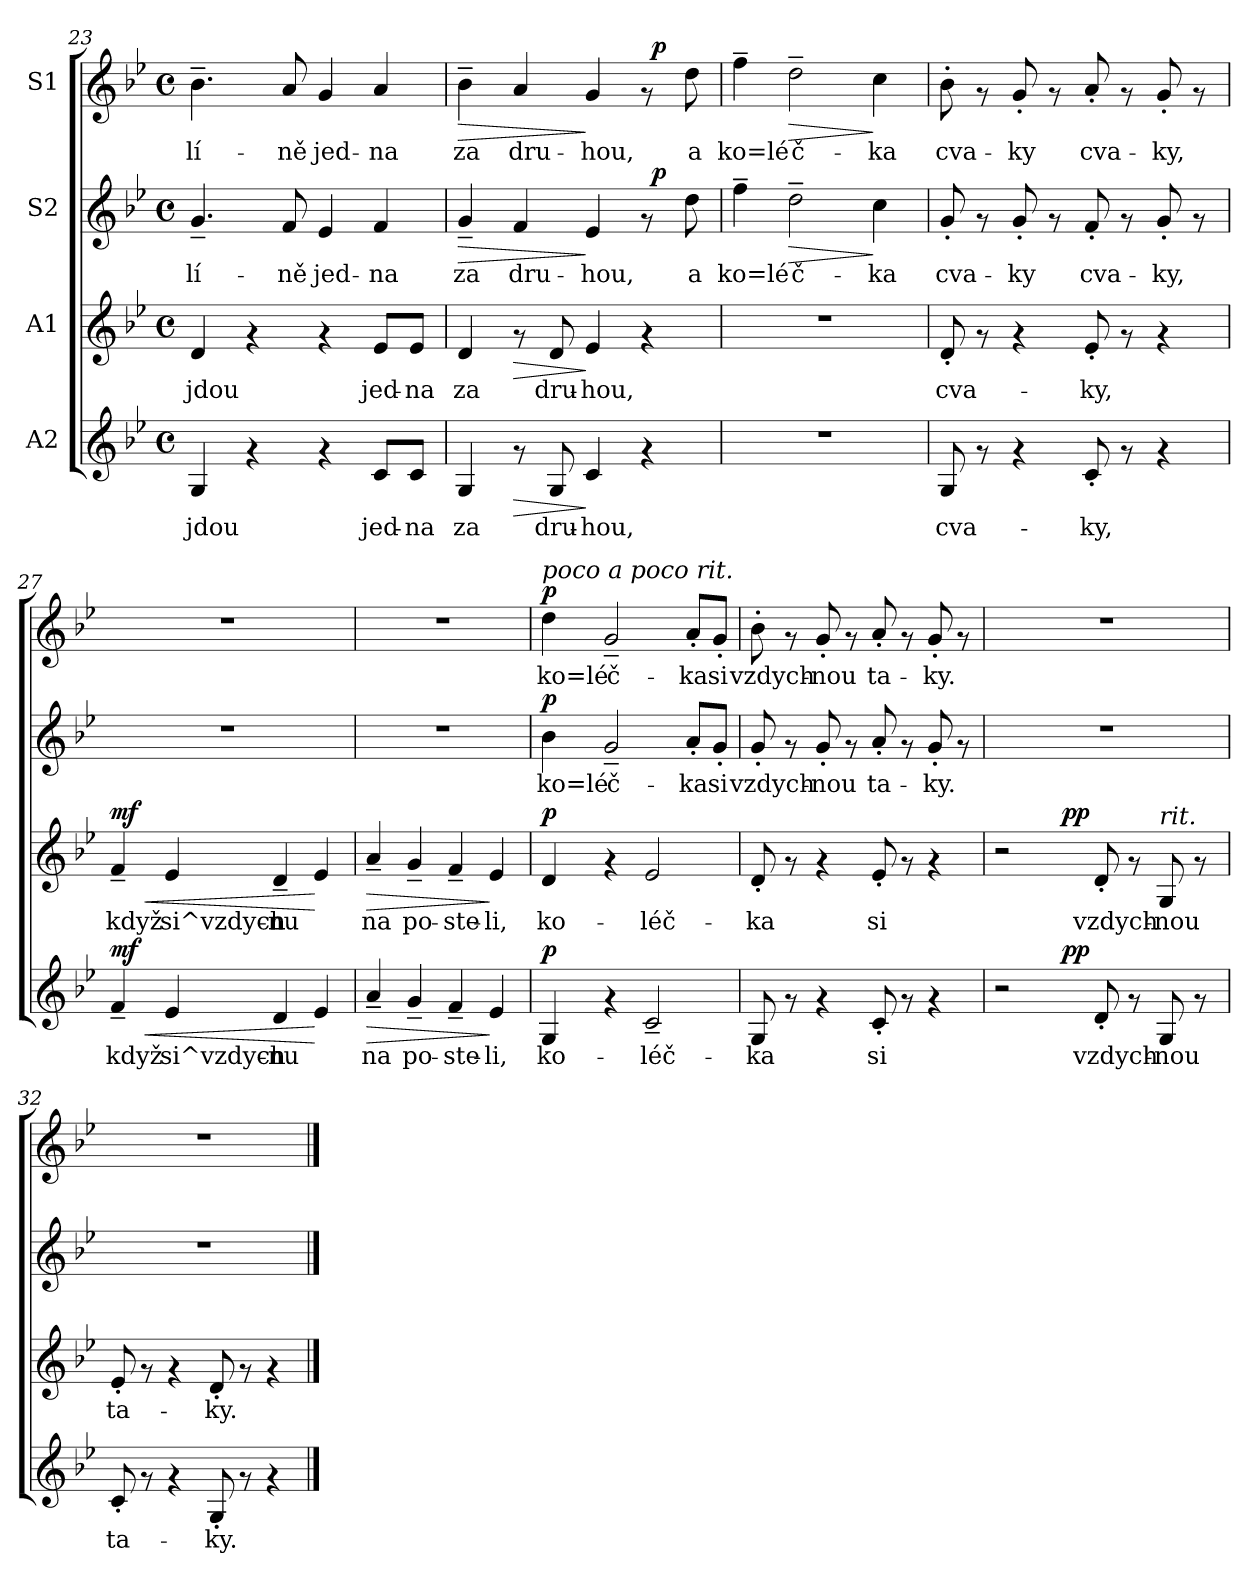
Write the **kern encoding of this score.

**kern	**text	**dynam	**kern	**text	**dynam	**kern	**text	**dynam	**kern	**text	**dynam
*part4	*part4	*part4	*part3	*part3	*part3	*part2	*part2	*part2	*part1	*part1	*part1
*staff4	*staff4	*staff4	*staff3	*staff3	*staff3	*staff2	*staff2	*staff2	*staff1	*staff1	*staff1
*I"A2	*	*	*I"A1	*	*	*I"S2	*	*	*I"S1	*	*
*clefG2	*	*	*clefG2	*	*	*clefG2	*	*	*clefG2	*	*
*k[b-e-]	*	*	*k[b-e-]	*	*	*k[b-e-]	*	*	*k[b-e-]	*	*
*B-:	*	*	*B-:	*	*	*B-:	*	*	*B-:	*	*
*M4/4	*	*	*M4/4	*	*	*M4/4	*	*	*M4/4	*	*
*met(c)	*	*	*met(c)	*	*	*met(c)	*	*	*met(c)	*	*
=23	=23	=23	=23	=23	=23	=23	=23	=23	=23	=23	=23
!	!LO:LY:b:cj	!	!	!LO:LY:b:cj	!	!	!LO:LY:b:cj	!	!	!LO:LY:b:cj	!
4G/	jdou	.	4d/	jdou	.	4.g~</	lí-	.	4.b-~>\	lí-	.
4rf	.	.	4rf	.	.	.	.	.	.	.	.
!	!	!	!	!	!	!	!LO:LY:b:cj	!	!	!LO:LY:b:cj	!
.	.	.	.	.	.	8f/	-ně	.	8a/	-ně	.
!	!	!	!	!	!	!	!LO:LY:b:cj	!	!	!LO:LY:b:cj	!
4rf	.	.	4rf	.	.	4e-/	jed-	.	4g/	jed-	.
!	!LO:LY:b:cj	!	!	!LO:LY:b:cj	!	!	!LO:LY:b:cj	!	!	!LO:LY:b:cj	!
8c/L	jed-	.	8e-/L	jed-	.	4f/	-na	.	4a/	-na	.
!	!LO:LY:b:cj	!	!	!LO:LY:b:cj	!	!	!	!	!	!	!
8c/J	-na	.	8e-/J	-na	.	.	.	.	.	.	.
=24	=24	=24	=24	=24	=24	=24	=24	=24	=24	=24	=24
!	!LO:LY:b:cj	!	!	!LO:LY:b:cj	!	!	!LO:LY:b:cj	!LO:HP:b	!	!LO:LY:b:cj	!LO:HP:b
*	*	*	*	*	*	*^	*	*	*^	*	*
4G/	za	.	4d/	za	.	4g~</	2ryy	za	>	4b-~>\	2ryy	za	>
!	!	!LO:HP:b	!	!	!LO:HP:b	!	!	!LO:LY:b:cj	!	!	!	!LO:LY:b:cj	!
8rf	.	>	8rf	.	>	4f/	.	dru-	.	4a/	.	dru-	.
!	!LO:LY:b:cj	!	!	!LO:LY:b:cj	!	!	!	!	!	!	!	!	!
8G/	dru-	.	8d/	dru-	.	.	.	.	.	.	.	.	.
!	!LO:LY:b:cj	!	!	!LO:LY:b:cj	!	!	!	!LO:LY:b:cj	!	!	!	!LO:LY:b:cj	!
4c/	-hou,	]	4e-/	-hou,	]	4e-/	4ryy	-hou,	]	4g/	4ryy	-hou,	]
4rf	.	.	4rf	.	.	8rf	64ryy	.	.	8rf	64ryy	.	.
!	!	!	!	!	!	!	!	!	!LO:DY:a	!	!	!	!LO:DY:a
.	.	.	.	.	.	.	8...ryy	.	p	.	8...ryy	.	p
!	!	!	!	!	!	!	!	!LO:LY:b:cj	!	!	!	!LO:LY:b:cj	!
.	.	.	.	.	.	8dd\	.	a	.	8dd\	.	a	.
=25	=25	=25	=25	=25	=25	=25	=25	=25	=25	=25	=25	=25	=25
!	!	!	!	!	!	!	!	!LO:LY:b:cj	!	!	!	!LO:LY:b:cj	!
*	*	*	*	*	*	*v	*v	*	*	*	*	*	*
*	*	*	*	*	*	*	*	*	*v	*v	*	*
1r	.	.	1r	.	.	4ff~>\	ko=lé	.	4ff~>\	ko=lé	.
!	!	!	!	!	!	!	!LO:LY:b:cj	!LO:HP:b	!	!LO:LY:b:cj	!LO:HP:b
.	.	.	.	.	.	2dd~>\	č-	>	2dd~>\	č-	>
!	!	!	!	!	!	!	!LO:LY:b:cj	!	!	!LO:LY:b:cj	!
.	.	.	.	.	.	4cc\	-ka	]	4cc\	-ka	]
=26	=26	=26	=26	=26	=26	=26	=26	=26	=26	=26	=26
!	!LO:LY:b:cj	!	!	!LO:LY:b:cj	!	!	!LO:LY:b:cj	!	!	!LO:LY:b:cj	!
8G/	cva-	.	8d'>/	cva-	.	8g'>/	cva-	.	8b-'>\	cva-	.
8rf	.	.	8rf	.	.	8rf	.	.	8rf	.	.
!	!	!	!	!	!	!	!LO:LY:b:cj	!	!	!LO:LY:b:cj	!
4rf	.	.	4rf	.	.	8g'>/	-ky	.	8g'>/	-ky	.
.	.	.	.	.	.	8rf	.	.	8rf	.	.
!	!LO:LY:b:cj	!	!	!LO:LY:b:cj	!	!	!LO:LY:b:cj	!	!	!LO:LY:b:cj	!
8c'>/	-ky,	.	8e-'>/	-ky,	.	8f'>/	cva-	.	8a'>/	cva-	.
8rf	.	.	8rf	.	.	8rf	.	.	8rf	.	.
!	!	!	!	!	!	!	!LO:LY:b:cj	!	!	!LO:LY:b:cj	!
4rf	.	.	4rf	.	.	8g'>/	-ky,	.	8g'>/	-ky,	.
.	.	.	.	.	.	8rf	.	.	8rf	.	.
!!LO:LB:g=z
=27	=27	=27	=27	=27	=27	=27	=27	=27	=27	=27	=27
!	!LO:LY:b:cj	!LO:HP:b	!	!LO:LY:b:cj	!LO:HP:b	!	!	!	!	!	!
!	!	!LO:DY:n=1:a	!	!	!LO:DY:n=1:a	!	!	!	!	!	!
4f~</	když	< mf	4f~</	když	< mf	1r	.	.	1r	.	.
!	!LO:LY:b:cj	!	!	!LO:LY:b:cj	!	!	!	!	!	!	!
4e-/	si^vzdych-	.	4e-/	si^vzdych-	.	.	.	.	.	.	.
!	!LO:LY:b:cj	!	!	!LO:LY:b:cj	!	!	!	!	!	!	!
4d/	-nu	.	4d~</	-nu	.	.	.	.	.	.	.
!	!LO:LY:b:cj	!	!	!LO:LY:b:cj	!	!	!	!	!	!	!
4e-/	.	[	4e-/	.	[	.	.	.	.	.	.
=28	=28	=28	=28	=28	=28	=28	=28	=28	=28	=28	=28
!	!LO:LY:b:cj	!LO:HP:b	!	!LO:LY:b:cj	!LO:HP:b	!	!	!	!	!	!
4a~</	na	>	4a~</	na	>	1r	.	.	1r	.	.
!	!LO:LY:b:cj	!	!	!LO:LY:b:cj	!	!	!	!	!	!	!
4g~</	po-	.	4g~</	po-	.	.	.	.	.	.	.
!	!LO:LY:b:cj	!	!	!LO:LY:b:cj	!	!	!	!	!	!	!
4f~</	-ste-	.	4f~</	-ste-	.	.	.	.	.	.	.
!	!LO:LY:b:cj	!	!	!LO:LY:b:cj	!	!	!	!	!	!	!
4e-/	-li,	]	4e-/	-li,	]	.	.	.	.	.	.
=29	=29	=29	=29	=29	=29	=29	=29	=29	=29	=29	=29
!	!	!	!	!	!	!	!	!	!LO:TX:a:i:t=poco a poco rit.	!	!
!	!LO:LY:b:cj	!LO:DY:a	!	!LO:LY:b:cj	!LO:DY:a	!	!LO:LY:b:cj	!LO:DY:a	!	!LO:LY:b:cj	!LO:DY:a
4G/	ko-	p	4d/	ko-	p	4b-\	ko=lé	p	4dd\	ko=lé	p
!	!	!	!	!	!	!	!LO:LY:b:cj	!	!	!LO:LY:b:cj	!
4rf	.	.	4rf	.	.	2g~</	č-	.	2g~</	č-	.
!	!LO:LY:b:cj	!	!	!LO:LY:b:cj	!	!	!	!	!	!	!
2c~</	-léč-	.	2e-/	-léč-	.	.	.	.	.	.	.
!	!	!	!	!	!	!	!LO:LY:b:cj	!	!	!LO:LY:b:cj	!
.	.	.	.	.	.	8a'>/L	-ka	.	8a'>/L	-ka	.
!	!	!	!	!	!	!	!LO:LY:b:cj	!	!	!LO:LY:b:cj	!
.	.	.	.	.	.	8g'>/J	si	.	8g'>/J	si	.
=30	=30	=30	=30	=30	=30	=30	=30	=30	=30	=30	=30
!	!LO:LY:b:cj	!	!	!LO:LY:b:cj	!	!	!LO:LY:b:cj	!	!	!LO:LY:b:cj	!
8G/	-ka	.	8d'>/	-ka	.	8g'>/	vzdych-	.	8b-'>\	vzdych-	.
8rf	.	.	8rf	.	.	8rf	.	.	8rf	.	.
!	!	!	!	!	!	!	!LO:LY:b:cj	!	!	!LO:LY:b:cj	!
4rf	.	.	4rf	.	.	8g'>/	-nou	.	8g'>/	-nou	.
.	.	.	.	.	.	8rf	.	.	8rf	.	.
!	!LO:LY:b:cj	!	!	!LO:LY:b:cj	!	!	!LO:LY:b:cj	!	!	!LO:LY:b:cj	!
8c'>/	si	.	8e-'>/	si	.	8a'>/	ta-	.	8a'>/	ta-	.
8rf	.	.	8rf	.	.	8rf	.	.	8rf	.	.
!	!	!	!	!	!	!	!LO:LY:b:cj	!	!	!LO:LY:b:cj	!
4rf	.	.	4rf	.	.	8g'>/	-ky.	.	8g'>/	-ky.	.
.	.	.	.	.	.	8rf	.	.	8rf	.	.
=31	=31	=31	=31	=31	=31	=31	=31	=31	=31	=31	=31
*^	*	*	*^	*	*	*	*	*	*	*	*
2r	4ryy	.	.	2r	4ryy	.	.	1r	.	.	1r	.	.
.	16ryy	.	.	.	16ryy	.	.	.	.	.	.	.	.
.	64ryy	.	.	.	64ryy	.	.	.	.	.	.	.	.
!	!	!	!LO:DY:a	!	!	!	!LO:DY:a	!	!	!	!	!	!
.	2ryy	.	pp	.	2ryy	.	pp	.	.	.	.	.	.
!	!	!LO:LY:b:cj	!	!	!	!LO:LY:b:cj	!	!	!	!	!	!	!
8d'>/	.	vzdych-	.	8d'>/	.	vzdych-	.	.	.	.	.	.	.
8rf	.	.	.	8rf	.	.	.	.	.	.	.	.	.
!	!	!	!	!LO:TX:a:i:t=rit.	!	!	!	!	!	!	!	!	!
!	!	!LO:LY:b:cj	!	!	!	!LO:LY:b:cj	!	!	!	!	!	!	!
8G/	.	-nou	.	8G/	.	-nou	.	.	.	.	.	.	.
.	8ryy	.	.	.	8ryy	.	.	.	.	.	.	.	.
8rf	.	.	.	8rf	.	.	.	.	.	.	.	.	.
.	32.ryy	.	.	.	32.ryy	.	.	.	.	.	.	.	.
=32	=32	=32	=32	=32	=32	=32	=32	=32	=32	=32	=32	=32	=32
!	!	!LO:LY:b:cj	!	!	!	!LO:LY:b:cj	!	!	!	!	!	!	!
*v	*v	*	*	*	*	*	*	*	*	*	*	*	*
*	*	*	*v	*v	*	*	*	*	*	*	*	*
8c'>/	ta-	.	8e-'>/	ta-	.	1r	.	.	1r	.	.
8rf	.	.	8rf	.	.	.	.	.	.	.	.
4rf	.	.	4rf	.	.	.	.	.	.	.	.
!	!LO:LY:b:cj	!	!	!LO:LY:b:cj	!	!	!	!	!	!	!
8G'>/	-ky.	.	8d'>/	-ky.	.	.	.	.	.	.	.
8rf	.	.	8rf	.	.	.	.	.	.	.	.
4rf	.	.	4rf	.	.	.	.	.	.	.	.
==	==	==	==	==	==	==	==	==	==	==	==
*-	*-	*-	*-	*-	*-	*-	*-	*-	*-	*-	*-
